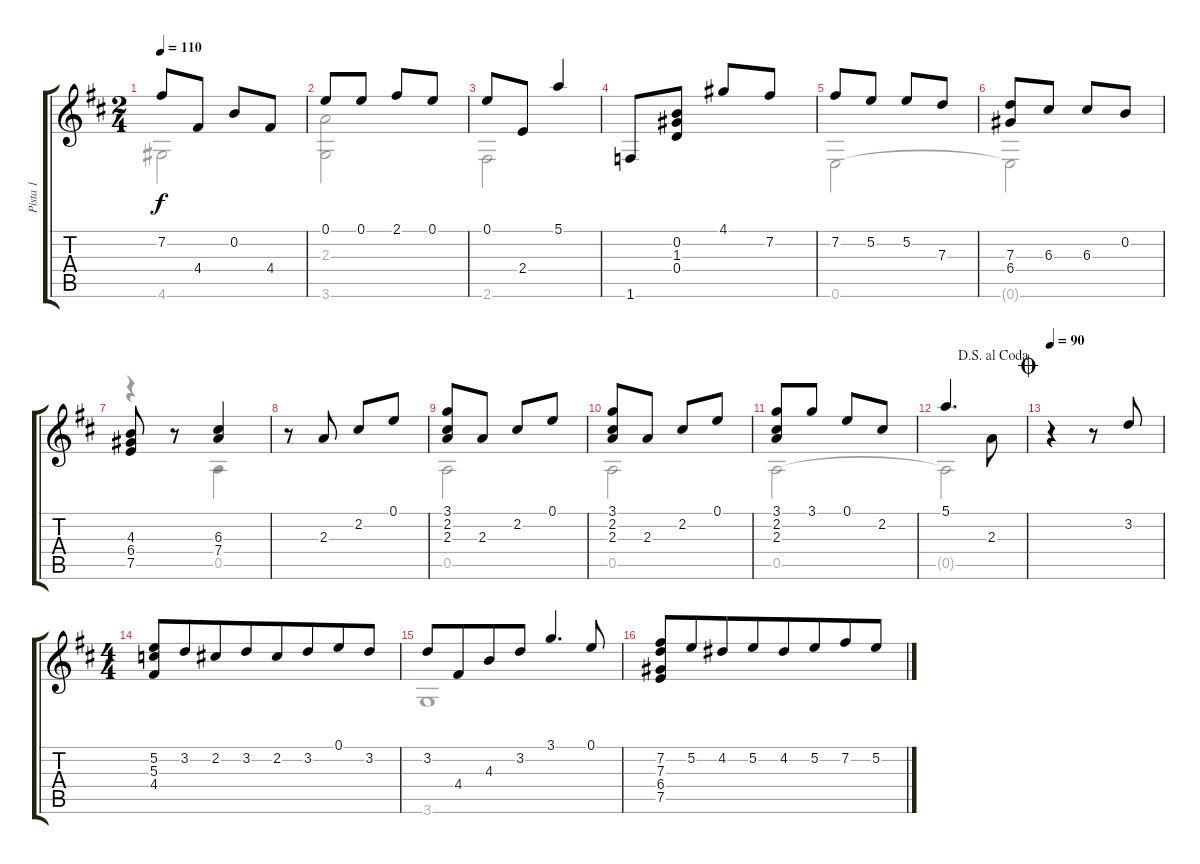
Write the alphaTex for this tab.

\track ("Pista 1" "Pista 1") {instrument acousticguitarsteel}
\staff {score tabs}
\tuning (E4 B3 G3 D3 A2 E2) {hide}
\voice
\ts (2 4)
\tempo 110
\clef g2
\ks d
7.2.8{dy f} 4.4.8 0.2.8 4.4.8 |
0.1.8 0.1.8 2.1.8 0.1.8 |
0.1.8 2.4.8 5.1.4 |
1.6.8 (0.2 1.3 0.4).8 4.1.8{beam Up} 7.2.8{beam Up} |
7.2.8 5.2.8 5.2.8 7.3.8 |
(7.3 6.4).8 6.3.8 6.3.8 0.2.8 |
(4.3 6.4 7.5).8 r.8 (6.3 7.4).4 |
r.8 2.3.8{beam Up} 2.2.8{beam Up} 0.1.8{beam Up} |
(3.1 2.2 2.3).8{beam Up} 2.3.8{beam Up} 2.2.8 0.1.8 |
(3.1 2.2 2.3).8 2.3.8 2.2.8 0.1.8 |
(3.1 2.2 2.3).8 3.1.8 0.1.8 2.2.8 |
\jump dalsegnoalcoda
5.1.4{d} 2.3.8{beam Down} |
\jump coda
\tempo 90
r.4 r.8 3.2.8{beam Up} |
\ts (4 4)
(5.2 5.3 4.4).8 3.2.8{beam merge} 2.2.8{beam Up} 3.2.8{beam Up beam merge} 2.2.8{beam Up} 3.2.8{beam Up beam merge} 0.1.8{beam Up} 3.2.8{beam Up} |
3.2.8 4.4.8{beam merge} 4.3.8 3.2.8 3.1.4{d beam Up} 0.1.8 |
(7.2 7.3 6.4 7.5).8 5.2.8{beam merge} 4.2.8{beam Up} 5.2.8{beam merge} 4.2.8 5.2.8{beam merge} 7.2.8 5.2.8
\voice
\clef g2
\ottava regular
\simile none
\ks d
4.6.2{dy f} |
(2.3 3.6).2 |
2.6.2 |
|
0.6.2 |
0.6{t}.2 |
r.4 0.5.4 |
|
0.5.2 |
0.5.2 |
0.5.2 |
0.5{t}.2 |
|
|
3.6.1 |
